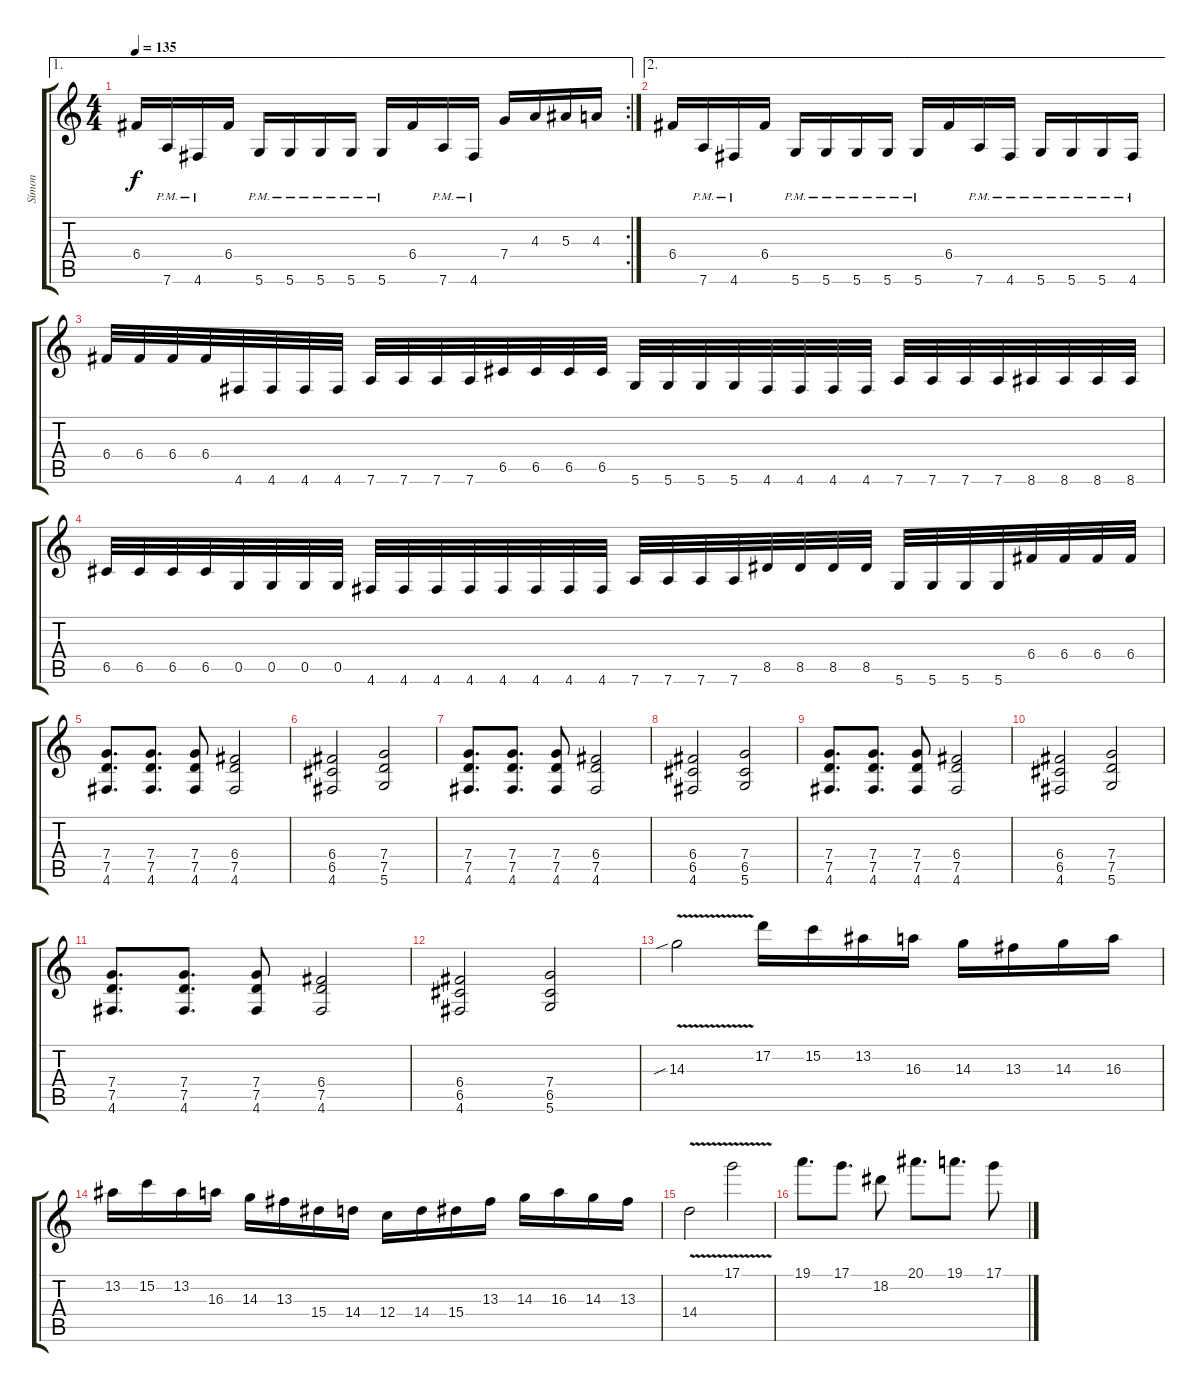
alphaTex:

\track ("Símon" "Símon") {instrument distortionguitar}
\staff {score tabs}
\tuning (D4 A3 F3 C3 G2 D2) {hide}
\ae 1
\rc 2
\ts (4 4)
\tempo 135
\clef g2
\ks c
6.4.16{dy f} 7.6{pm}.16 4.6{pm}.16 6.4.16 5.6{pm}.16 5.6{pm}.16 5.6{pm}.16 5.6{pm}.16 5.6{pm}.16 6.4.16 7.6{pm}.16 4.6{pm}.16 7.4.16 4.3.16 5.3.16 4.3.16 |
\ae 2
6.4.16 7.6{pm}.16 4.6{pm}.16 6.4.16 5.6{pm}.16 5.6{pm}.16 5.6{pm}.16 5.6{pm}.16 5.6{pm}.16 6.4.16 7.6{pm}.16 4.6{pm}.16 5.6{pm}.16 5.6{pm}.16 5.6{pm}.16 4.6{pm}.16 |
6.4.32 6.4.32 6.4.32 6.4.32 4.6.32 4.6.32 4.6.32 4.6.32 7.6.32 7.6.32 7.6.32 7.6.32 6.5.32 6.5.32 6.5.32 6.5.32 5.6.32 5.6.32 5.6.32 5.6.32 4.6.32 4.6.32 4.6.32 4.6.32 7.6.32 7.6.32 7.6.32 7.6.32 8.6.32 8.6.32 8.6.32 8.6.32 |
6.5.32 6.5.32 6.5.32 6.5.32 0.5.32 0.5.32 0.5.32 0.5.32 4.6.32 4.6.32 4.6.32 4.6.32 4.6.32 4.6.32 4.6.32 4.6.32 7.6.32 7.6.32 7.6.32 7.6.32 8.5.32 8.5.32 8.5.32 8.5.32 5.6.32 5.6.32 5.6.32 5.6.32 6.4.32 6.4.32 6.4.32 6.4.32 |
(7.4 7.5 4.6).8{d} (7.4 7.5 4.6).8{d} (7.4 7.5 4.6).8 (6.4 7.5 4.6).2 |
(6.4 6.5 4.6).2 (7.4 7.5 5.6).2 |
(7.4 7.5 4.6).8{d} (7.4 7.5 4.6).8{d} (7.4 7.5 4.6).8 (6.4 7.5 4.6).2 |
(6.4 6.5 4.6).2 (7.4 6.5 5.6).2 |
(7.4 7.5 4.6).8{d} (7.4 7.5 4.6).8{d} (7.4 7.5 4.6).8 (6.4 7.5 4.6).2 |
(6.4 6.5 4.6).2 (7.4 7.5 5.6).2 |
(7.4 7.5 4.6).8{d} (7.4 7.5 4.6).8{d} (7.4 7.5 4.6).8 (6.4 7.5 4.6).2 |
(6.4 6.5 4.6).2 (7.4 6.5 5.6).2 |
14.3{v sib}.2 17.2.16 15.2.16 13.2.16 16.3.16 14.3.16 13.3.16 14.3.16 16.3.16 |
13.2.16 15.2.16 13.2.16 16.3.16 14.3.16 13.3.16 15.4.16 14.4.16 12.4.16 14.4.16 15.4.16 13.3.16 14.3.16 16.3.16 14.3.16 13.3.16 |
14.4{v}.2 17.1{v}.2 |
19.1.8{d} 17.1.8{d} 18.2.8 20.1.8{d} 19.1.8{d} 17.1.8
